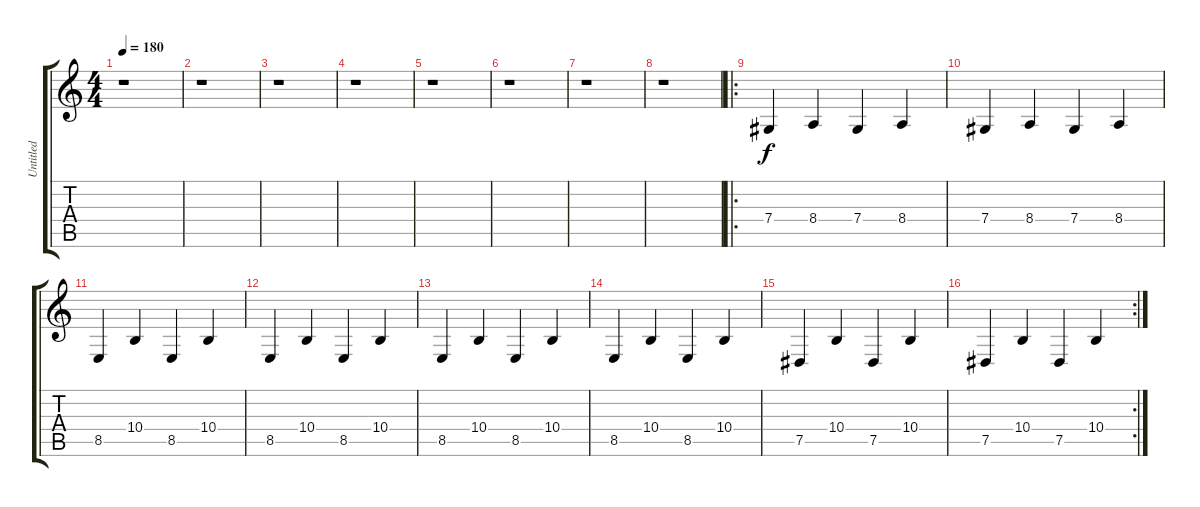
\track ("Untitled" "Untitled") {instrument acousticgrandpiano}
\staff {score tabs}
\tuning (Eb4 Bb3 Gb3 Db3 Ab2 Eb2) {hide}
\ts (4 4)
\tempo 180
\clef g2
\ks c
r.1{dy f} |
r.1 |
r.1 |
r.1 |
r.1 |
r.1 |
r.1 |
r.1 |
\ro
7.4.4 8.4.4 7.4.4 8.4.4 |
7.4.4 8.4.4 7.4.4 8.4.4 |
8.5.4 10.4.4 8.5.4 10.4.4 |
8.5.4 10.4.4 8.5.4 10.4.4 |
8.5.4 10.4.4 8.5.4 10.4.4 |
8.5.4 10.4.4 8.5.4 10.4.4 |
7.5.4 10.4.4 7.5.4 10.4.4 |
\rc 2
7.5.4 10.4.4 7.5.4 10.4.4
